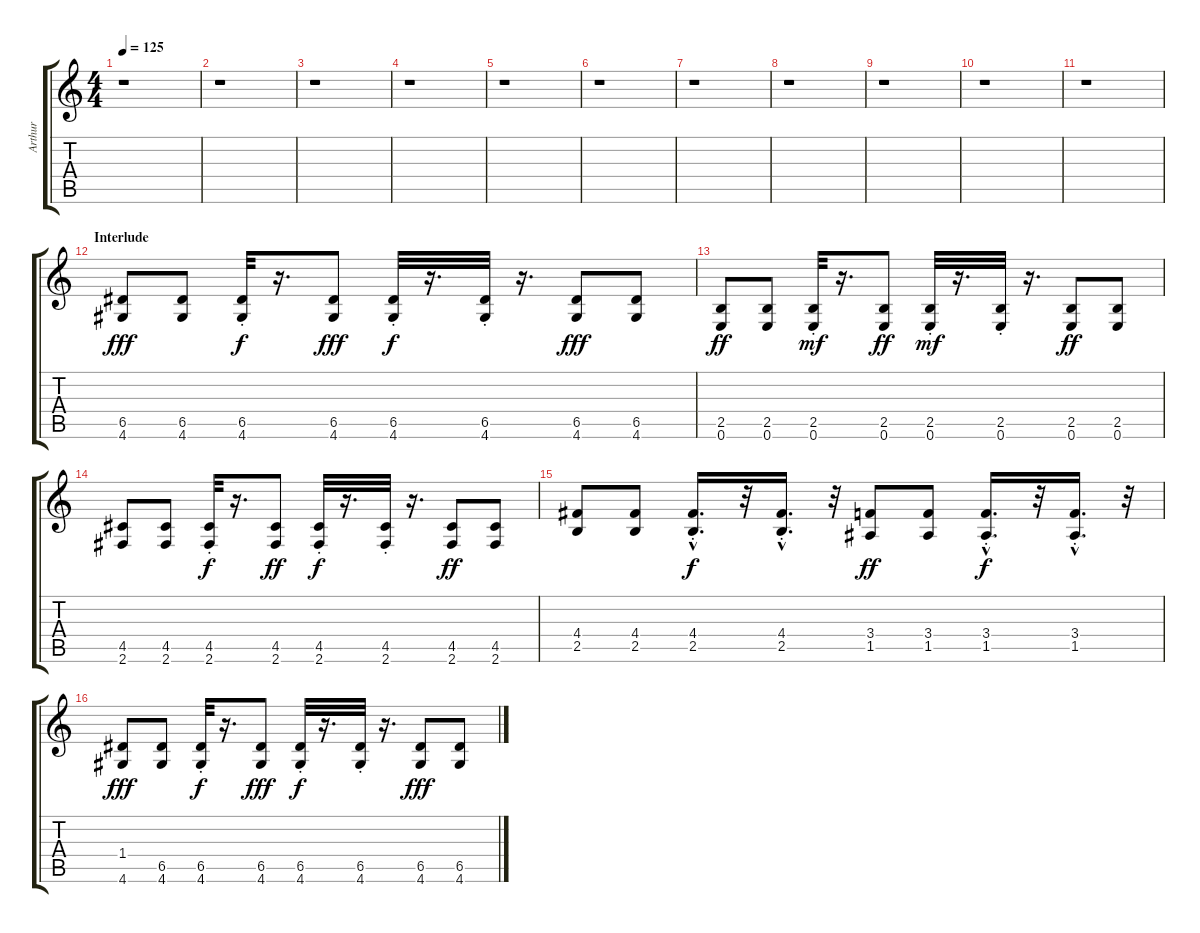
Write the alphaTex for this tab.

\track ("Arthur" "Arthur") {instrument distortionguitar}
\staff {score tabs}
\tuning (E4 B3 G3 D3 A2 E2) {hide}
\ts (4 4)
\tempo 125
\clef g2
\ks c
r.1{dy f} |
r.1 |
r.1 |
r.1 |
r.1 |
r.1 |
r.1 |
r.1 |
r.1 |
r.1 |
r.1 |
\section ("" "Interlude")
(6.5 4.6).8{dy fff volume 11} (6.5 4.6).8 (6.5{st} 4.6{st}).32{dy f} r.16{d} (6.5 4.6).8{dy fff} (6.5{st} 4.6{st}).32{dy f} r.16{d} (6.5{st} 4.6{st}).32 r.16{d} (6.5 4.6).8{dy fff} (6.5 4.6).8 |
(2.5 0.6).8{dy ff} (2.5 0.6).8 (2.5{st} 0.6{st}).32{dy mf} r.16{d} (2.5 0.6).8{dy ff} (2.5{st} 0.6{st}).32{dy mf} r.16{d} (2.5{st} 0.6{st}).32 r.16{d} (2.5 0.6).8{dy ff} (2.5 0.6).8 |
(4.5 2.6).8 (4.5 2.6).8 (4.5{st} 2.6{st}).32{dy f} r.16{d} (4.5 2.6).8{dy ff} (4.5{st} 2.6{st}).32{dy f} r.16{d} (4.5{st} 2.6{st}).32 r.16{d} (4.5 2.6).8{dy ff} (4.5 2.6).8 |
(4.4 2.5).8 (4.4 2.5).8 (4.4{hac st} 2.5{hac st}).16{d dy f} r.32 (4.4{hac st} 2.5{hac st}).16{d} r.32 (3.4 1.5).8{dy ff} (3.4 1.5).8 (3.4{hac st} 1.5{hac st}).16{d dy f} r.32 (3.4{hac st} 1.5{hac st}).16{d} r.32 |
(1.4 4.6).8{dy fff volume 11} (6.5 4.6).8 (6.5{st} 4.6{st}).32{dy f} r.16{d} (6.5 4.6).8{dy fff} (6.5{st} 4.6{st}).32{dy f} r.16{d} (6.5{st} 4.6{st}).32 r.16{d} (6.5 4.6).8{dy fff} (6.5 4.6).8
